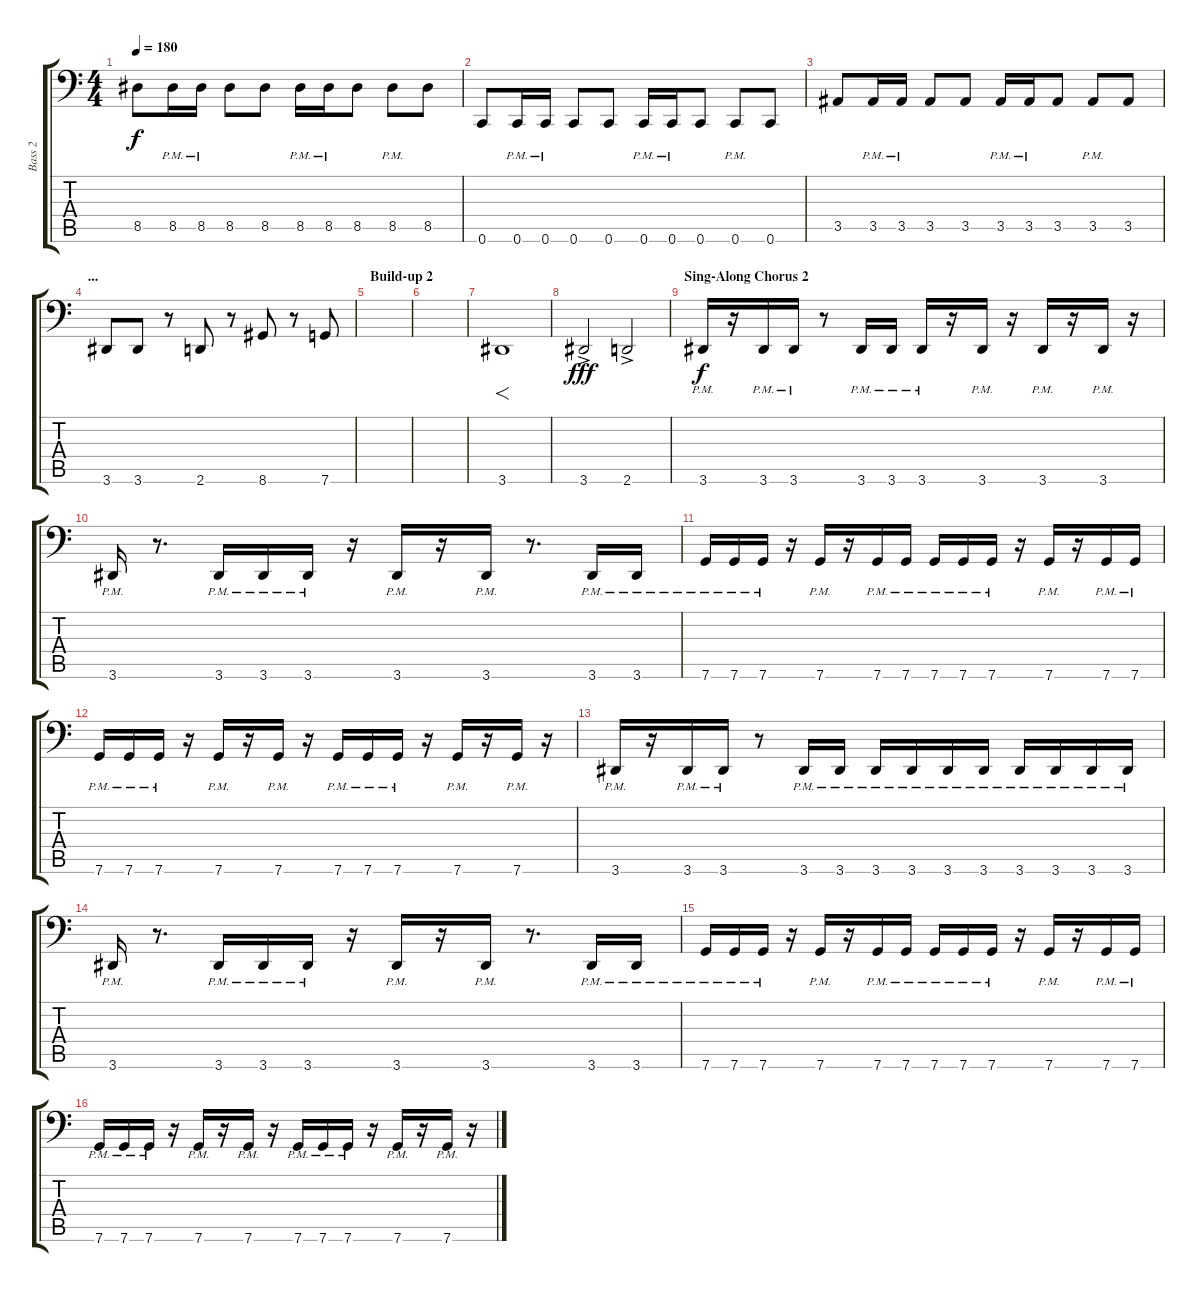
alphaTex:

\track ("Bass 2" "Bass 2") {instrument electricbassfinger}
\staff {score tabs}
\tuning (D3 A2 F2 C2 G1 C1) {hide}
\ts (4 4)
\tempo 180
\clef f4
\ks c
8.5.8{dy f} 8.5{pm}.16 8.5{pm}.16 8.5.8 8.5.8 8.5{pm}.16 8.5{pm}.16 8.5.8 8.5{pm}.8 8.5.8 |
0.6.8 0.6{pm}.16 0.6{pm}.16 0.6.8 0.6.8 0.6{pm}.16 0.6{pm}.16 0.6.8 0.6{pm}.8 0.6.8 |
3.5.8 3.5{pm}.16 3.5{pm}.16 3.5.8 3.5.8 3.5{pm}.16 3.5{pm}.16 3.5.8 3.5{pm}.8 3.5.8 |
\section ("" "...")
3.6.8 3.6.8 r.8 2.6.8 r.8 8.6.8 r.8 7.6.8 |
\section ("" "Build-up 2")
|
|
3.6.1{f} |
3.6{ac}.2{dy fff} 2.6{ac}.2 |
\section ("" "Sing-Along Chorus 2")
3.6{pm}.16{dy f} r.16 3.6{pm}.16 3.6{pm}.16 r.8 3.6{pm}.16 3.6{pm}.16 3.6{pm}.16 r.16 3.6{pm}.16 r.16 3.6{pm}.16 r.16 3.6{pm}.16 r.16 |
3.6{pm}.16 r.8{d} 3.6{pm}.16 3.6{pm}.16 3.6{pm}.16 r.16 3.6{pm}.16 r.16 3.6{pm}.16 r.8{d} 3.6{pm}.16 3.6{pm}.16 |
7.6{pm}.16 7.6{pm}.16 7.6{pm}.16 r.16 7.6{pm}.16 r.16 7.6{pm}.16 7.6{pm}.16 7.6{pm}.16 7.6{pm}.16 7.6{pm}.16 r.16 7.6{pm}.16 r.16 7.6{pm}.16 7.6{pm}.16 |
7.6{pm}.16 7.6{pm}.16 7.6{pm}.16 r.16 7.6{pm}.16 r.16 7.6{pm}.16 r.16 7.6{pm}.16 7.6{pm}.16 7.6{pm}.16 r.16 7.6{pm}.16 r.16 7.6{pm}.16 r.16 |
3.6{pm}.16 r.16 3.6{pm}.16 3.6{pm}.16 r.8 3.6{pm}.16 3.6{pm}.16 3.6{pm}.16 3.6{pm}.16 3.6{pm}.16 3.6{pm}.16 3.6{pm}.16 3.6{pm}.16 3.6{pm}.16 3.6{pm}.16 |
3.6{pm}.16 r.8{d} 3.6{pm}.16 3.6{pm}.16 3.6{pm}.16 r.16 3.6{pm}.16 r.16 3.6{pm}.16 r.8{d} 3.6{pm}.16 3.6{pm}.16 |
7.6{pm}.16 7.6{pm}.16 7.6{pm}.16 r.16 7.6{pm}.16 r.16 7.6{pm}.16 7.6{pm}.16 7.6{pm}.16 7.6{pm}.16 7.6{pm}.16 r.16 7.6{pm}.16 r.16 7.6{pm}.16 7.6{pm}.16 |
7.6{pm}.16 7.6{pm}.16 7.6{pm}.16 r.16 7.6{pm}.16 r.16 7.6{pm}.16 r.16 7.6{pm}.16 7.6{pm}.16 7.6{pm}.16 r.16 7.6{pm}.16 r.16 7.6{pm}.16 r.16
